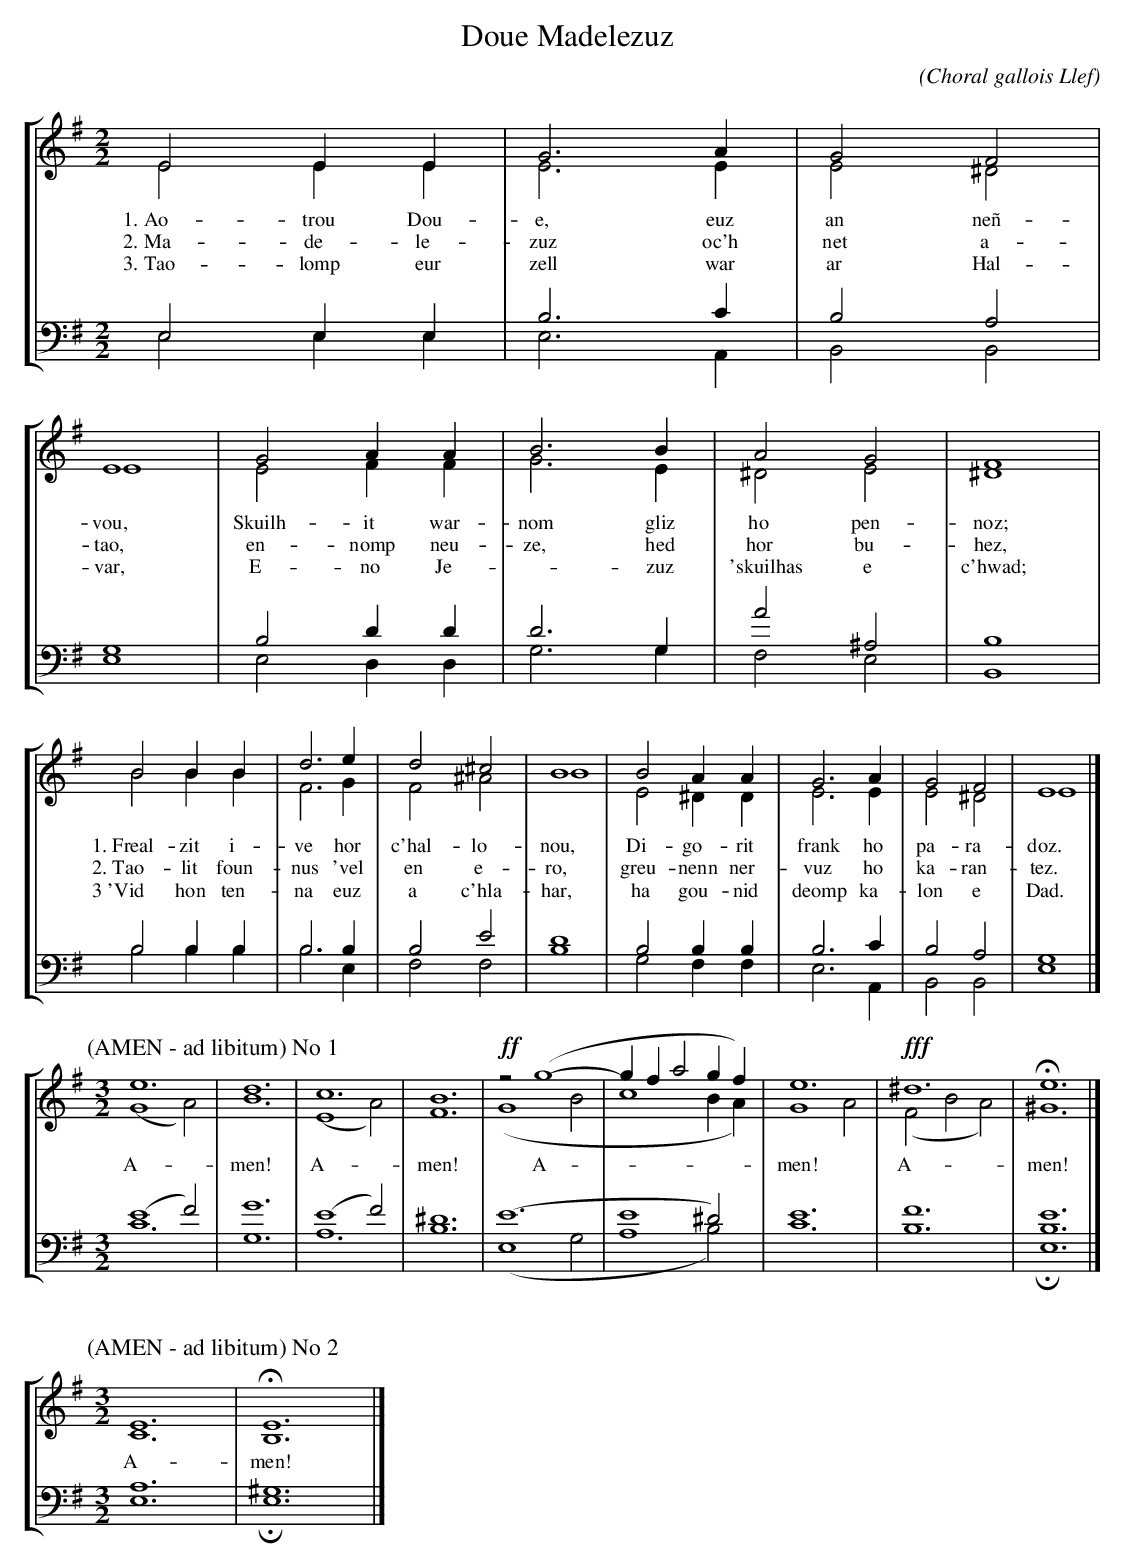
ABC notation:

X:1
T:Doue Madelezuz
C:(Choral gallois Llef)
M:2/2
L:1/4
%%staves [(1 2) (3 4)]
K:Em
V:1
E2EE|G3A|G2F2|E4|G2AA|B3B|A2G2|F4|
w:1.~Ao-trou Dou-e, euz an neñ-vou, Skuilh-it war-nom gliz ho pen-noz;
w:2.~Ma-de-le-zuz oc'h net a-tao, en-nomp neu-ze, hed hor bu-hez,
w:3.~Tao-lomp eur zell war ar Hal-var, E-no Je--zuz 'skuilhas e c'hwad;
V:2
E2EE|E3E|E2^D2|E4|E2FF|G3E|^D2E2|^D4|
V:3
E,2E,E,|B,3C|B,2A,2|G,4|B,2DD|D3G,|A2^A,2|B,4|
V:4
E,2E,E,|E,3A,,|B,,2B,,2|E,4|E,2D,D,|G,3G,|F,2E,2|B,,4|
V:1
B2BB|d3e|d2^c2|B4|B2AA|G3A|G2F2|E4|]
w:1.~Freal-zit i-ve hor c'hal-lo-nou, Di-go-rit frank ho pa-ra-doz.
w:2.~Tao-lit foun-nus 'vel en e-ro, greu-nenn ner-vuz ho ka-ran-tez.
w:3~'Vid hon ten-na euz a c'hla-har, ha gou-nid deomp ka-lon e Dad.
V:2
B2BB|F3G|F2^A2|B4|E2^DD|E3E|E2^D2|E4|]
V:3
B,2B,B,|B,3B,|B,2E2|D4|B,2B,B,|B,3C|B,2A,2|G,4|]
V:4
B,2B,B,|B,3E,|F,2F,2|B,4|G,2F,F,|E,3A,,|B,,2B,,2|E,4|]
P:(AMEN - ad libitum) No 1
V:1
M:3/2
e6|d6|c6|B6|!ff!z2(g4-|gfa2gf)|e6|!fff!^d6|He6|]
w:A-men! A-men! A -----men! A-men!
V:2
M:3/2
(G4A2)|B6|(E4A2)|F6|(G4B2|c4BA)|G4A2|(F2B2A2)|^G6|]
V:3
M:3/2
(E4F2)|G6|(E4F2)|^D6|(E6|E4^D2)|E6|F6|E6|]
V:4
M:3/2
C6|G,6|A,6|B,6|(E,4G,2|A,4B,2)|C6|B,6|H[E,B,]6|]
P:(AMEN - ad libitum) No 2
V:1
M:3/2
E6|HE6|]
w:A-men!
V:2
M:3/2
C6|B,6|]
V:3
M:3/2
A,6|^G,6|]
V:4
M:3/2
E,6|HE,6|]
